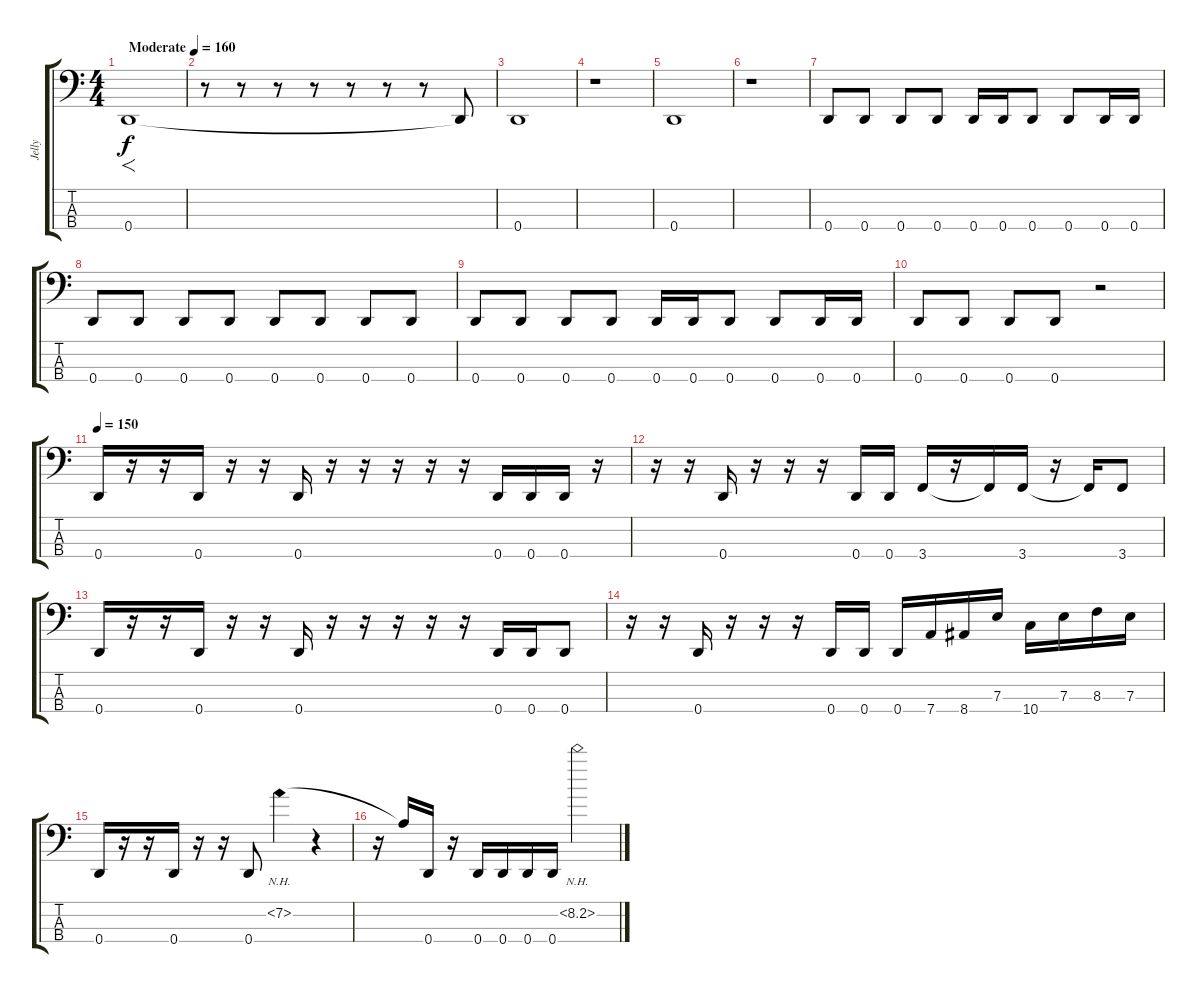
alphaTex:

\track ("Jelly" "Jelly") {instrument electricbassfinger}
\staff {score tabs}
\tuning (G2 D2 A1 D1) {hide}
\ts (4 4)
\tempo (160 "Moderate")
\clef f4
\ks c
0.4.1{f dy f instrument electricbassfinger} |
r.8 r.8 r.8 r.8 r.8 r.8 r.8 0.4{t}.8 |
0.4.1 |
r.1 |
0.4.1 |
r.1 |
0.4.8 0.4.8 0.4.8 0.4.8 0.4.16 0.4.16 0.4.8 0.4.8 0.4.16 0.4.16 |
0.4.8 0.4.8 0.4.8 0.4.8 0.4.8 0.4.8 0.4.8 0.4.8 |
0.4.8 0.4.8 0.4.8 0.4.8 0.4.16 0.4.16 0.4.8 0.4.8 0.4.16 0.4.16 |
0.4.8 0.4.8 0.4.8 0.4.8 r.2 |
\tempo 150
0.4.16 r.16 r.16 0.4.16 r.16 r.16 0.4.16 r.16 r.16 r.16 r.16 r.16 0.4.16 0.4.16 0.4.16 r.16 |
r.16 r.16 0.4.16 r.16 r.16 r.16 0.4.16 0.4.16 3.4.16 r.16 3.4{t}.16 3.4.16 r.16 3.4{t}.16 3.4.8 |
0.4.16 r.16 r.16 0.4.16 r.16 r.16 0.4.16 r.16 r.16 r.16 r.16 r.16 0.4.16 0.4.16 0.4.8 |
r.16 r.16 0.4.16 r.16 r.16 r.16 0.4.16 0.4.16 0.4.16 7.4.16 8.4.16 7.3.16 10.4.16 7.3.16 8.3.16 7.3.16 |
0.4.16 r.16 r.16 0.4.16 r.16 r.16 0.4.8 7.2{nh}.4 r.4 |
r.16 7.2{t}.16 0.4.16 r.16 0.4.16 0.4.16 0.4.16 0.4.16 8.2{nh}.2
